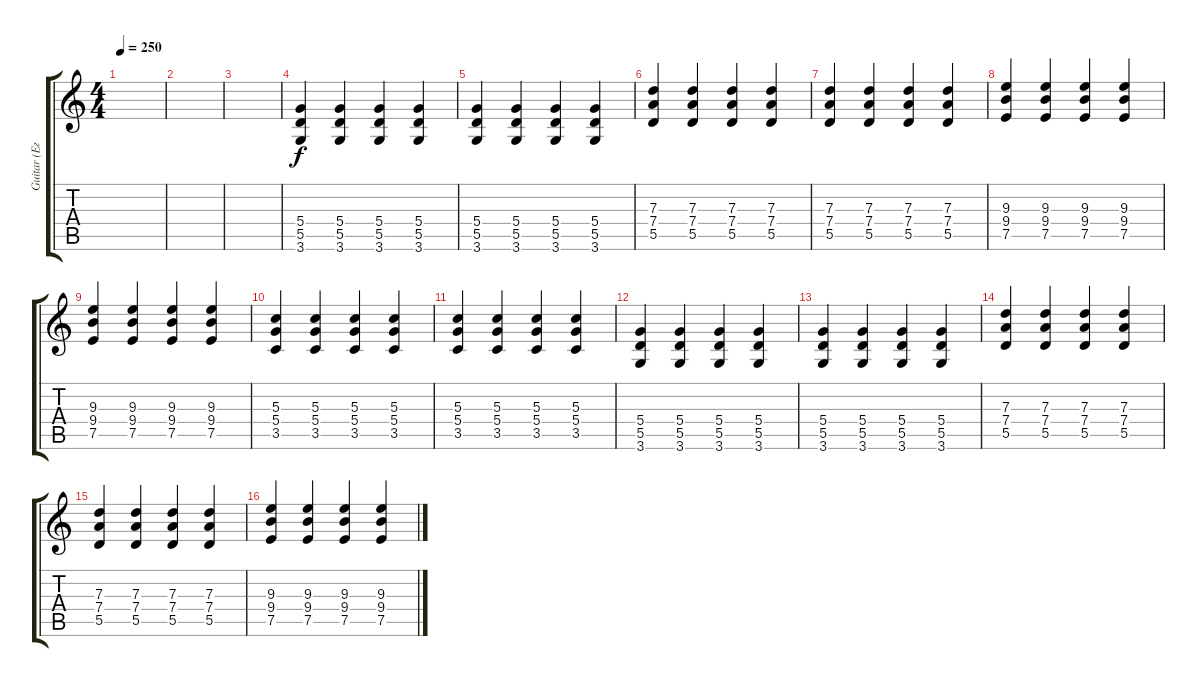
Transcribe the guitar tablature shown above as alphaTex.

\track ("Guitar (Егор)" "Guitar (Ег") {instrument overdrivenguitar}
\staff {score tabs}
\tuning (E4 B3 G3 D3 A2 E2) {hide}
\ts (4 4)
\tempo 250
\clef g2
\ks c
|
|
|
(5.4 5.5 3.6).4 (5.4 5.5 3.6).4 (5.4 5.5 3.6).4 (5.4 5.5 3.6).4 |
(5.4 5.5 3.6).4 (5.4 5.5 3.6).4 (5.4 5.5 3.6).4 (5.4 5.5 3.6).4 |
(7.3 7.4 5.5).4 (7.3 7.4 5.5).4 (7.3 7.4 5.5).4 (7.3 7.4 5.5).4 |
(7.3 7.4 5.5).4 (7.3 7.4 5.5).4 (7.3 7.4 5.5).4 (7.3 7.4 5.5).4 |
(9.3 9.4 7.5).4 (9.3 9.4 7.5).4 (9.3 9.4 7.5).4 (9.3 9.4 7.5).4 |
(9.3 9.4 7.5).4 (9.3 9.4 7.5).4 (9.3 9.4 7.5).4 (9.3 9.4 7.5).4 |
(5.3 5.4 3.5).4 (5.3 5.4 3.5).4 (5.3 5.4 3.5).4 (5.3 5.4 3.5).4 |
(5.3 5.4 3.5).4 (5.3 5.4 3.5).4 (5.3 5.4 3.5).4 (5.3 5.4 3.5).4 |
(5.4 5.5 3.6).4 (5.4 5.5 3.6).4 (5.4 5.5 3.6).4 (5.4 5.5 3.6).4 |
(5.4 5.5 3.6).4 (5.4 5.5 3.6).4 (5.4 5.5 3.6).4 (5.4 5.5 3.6).4 |
(7.3 7.4 5.5).4 (7.3 7.4 5.5).4 (7.3 7.4 5.5).4 (7.3 7.4 5.5).4 |
(7.3 7.4 5.5).4 (7.3 7.4 5.5).4 (7.3 7.4 5.5).4 (7.3 7.4 5.5).4 |
(9.3 9.4 7.5).4 (9.3 9.4 7.5).4 (9.3 9.4 7.5).4 (9.3 9.4 7.5).4
